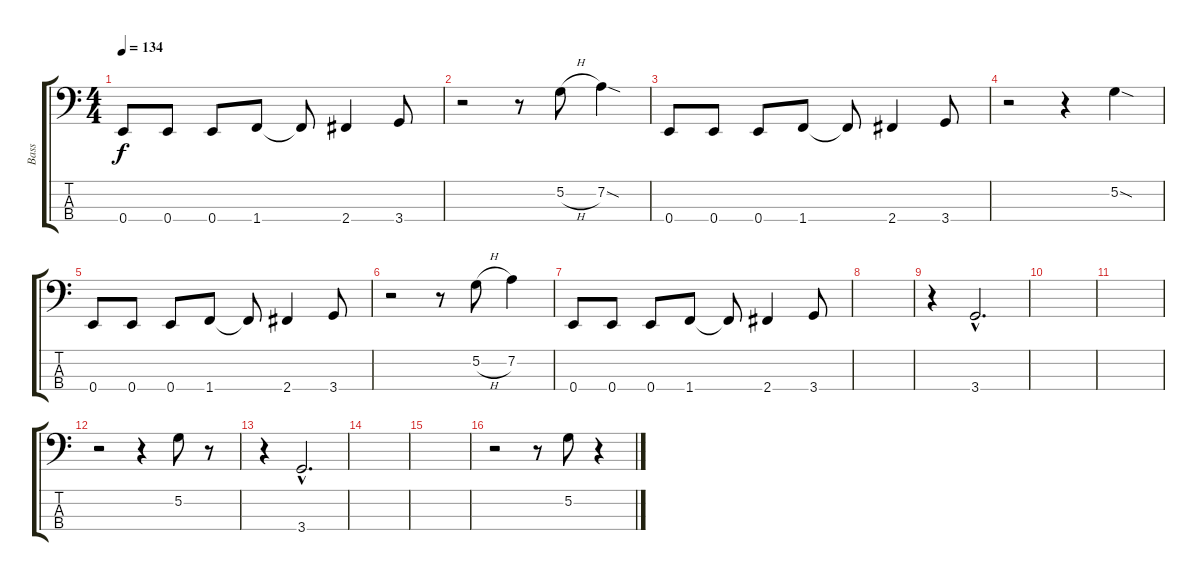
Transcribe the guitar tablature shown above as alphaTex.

\track ("Bass" "Bass") {instrument electricbassfinger}
\staff {score tabs}
\tuning (G2 D2 A1 E1) {hide}
\ts (4 4)
\tempo 134
\clef f4
\ks c
0.4.8{dy f} 0.4.8 0.4.8 1.4.8 1.4{t}.8 2.4.4 3.4.8 |
r.2 r.8 5.2{h}.8 7.2{sod}.4 |
0.4.8 0.4.8 0.4.8 1.4.8 1.4{t}.8 2.4.4 3.4.8 |
r.2 r.4 5.2{sod}.4 |
0.4.8 0.4.8 0.4.8 1.4.8 1.4{t}.8 2.4.4 3.4.8 |
r.2 r.8 5.2{h}.8 7.2.4 |
0.4.8 0.4.8 0.4.8 1.4.8 1.4{t}.8 2.4.4 3.4.8 |
|
r.4 3.4{hac}.2{d} |
|
|
r.2 r.4 5.2.8 r.8 |
r.4 3.4{hac}.2{d} |
|
|
r.2 r.8 5.2.8 r.4
